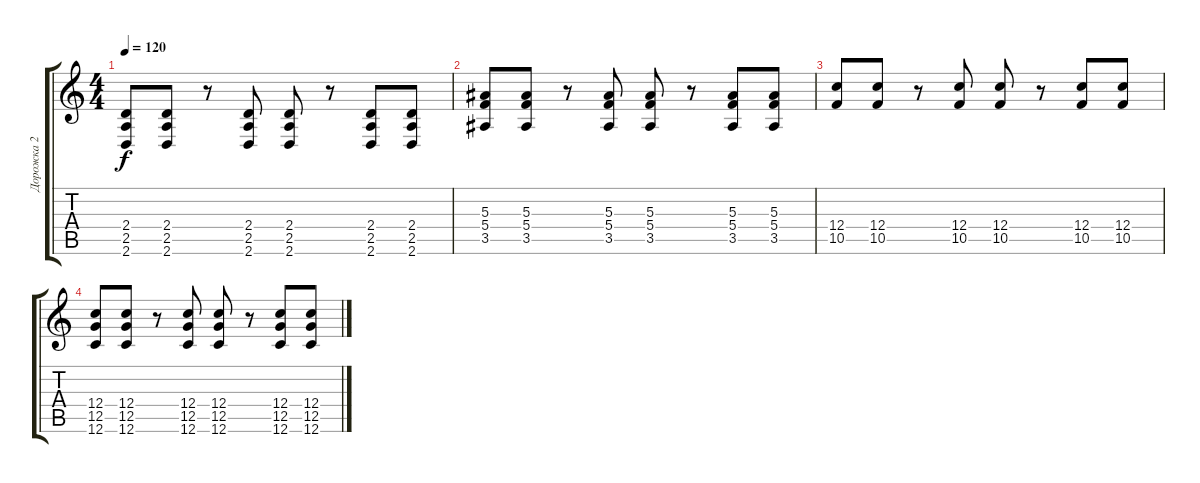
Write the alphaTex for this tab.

\track ("Дорожка 2" "Дорожка 2") {instrument distortionguitar}
\staff {score tabs}
\tuning (D4 A3 F3 C3 G2 C2) {hide}
\ts (4 4)
\tempo 120
\clef g2
\ks c
(2.4 2.5 2.6).8{dy f} (2.4 2.5 2.6).8 r.8 (2.4 2.5 2.6).8 (2.4 2.5 2.6).8 r.8 (2.4 2.5 2.6).8 (2.4 2.5 2.6).8 |
(5.3 5.4 3.5).8 (5.3 5.4 3.5).8 r.8 (5.3 5.4 3.5).8 (5.3 5.4 3.5).8 r.8 (5.3 5.4 3.5).8 (5.3 5.4 3.5).8 |
(12.4 10.5).8 (12.4 10.5).8 r.8 (12.4 10.5).8 (12.4 10.5).8 r.8 (12.4 10.5).8 (12.4 10.5).8 |
(12.4 12.5 12.6).8 (12.4 12.5 12.6).8 r.8 (12.4 12.5 12.6).8 (12.4 12.5 12.6).8 r.8 (12.4 12.5 12.6).8 (12.4 12.5 12.6).8
